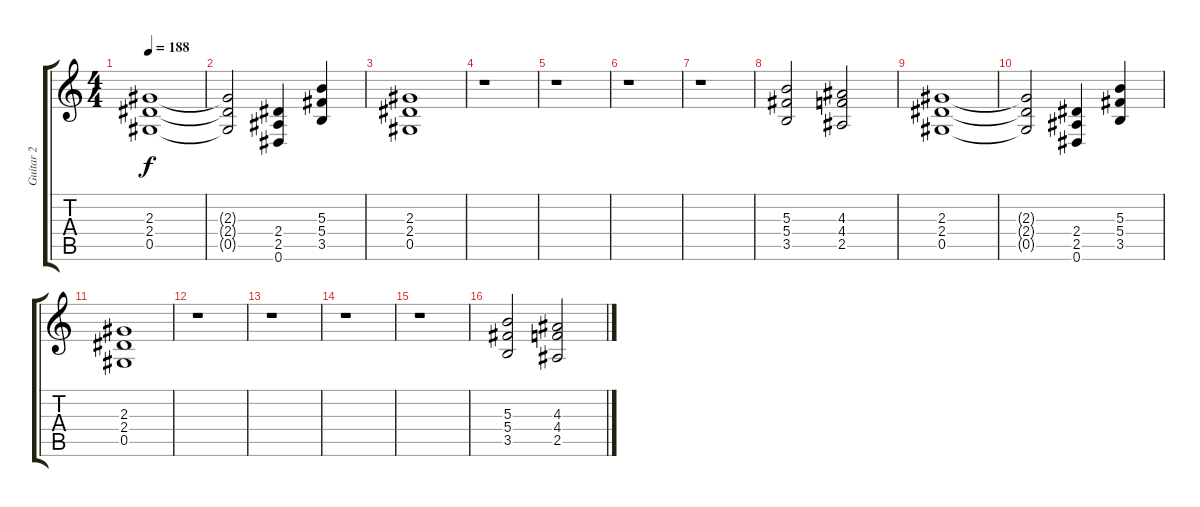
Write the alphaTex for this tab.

\track ("Guitar 2" "Guitar 2") {instrument distortionguitar}
\staff {score tabs}
\tuning (Eb4 Bb3 Gb3 Db3 Ab2 Eb2) {hide}
\ts (4 4)
\tempo 188
\clef g2
\ks c
(2.3 2.4 0.5).1{dy f} |
(2.3{t} 2.4{t} 0.5{t}).2 (2.4 2.5 0.6).4 (5.3 5.4 3.5).4 |
(2.3 2.4 0.5).1 |
r.1 |
r.1 |
r.1 |
r.1 |
(5.3 5.4 3.5).2 (4.3 4.4 2.5).2 |
(2.3 2.4 0.5).1 |
(2.3{t} 2.4{t} 0.5{t}).2 (2.4 2.5 0.6).4 (5.3 5.4 3.5).4 |
(2.3 2.4 0.5).1 |
r.1 |
r.1 |
r.1 |
r.1 |
(5.3 5.4 3.5).2 (4.3 4.4 2.5).2
